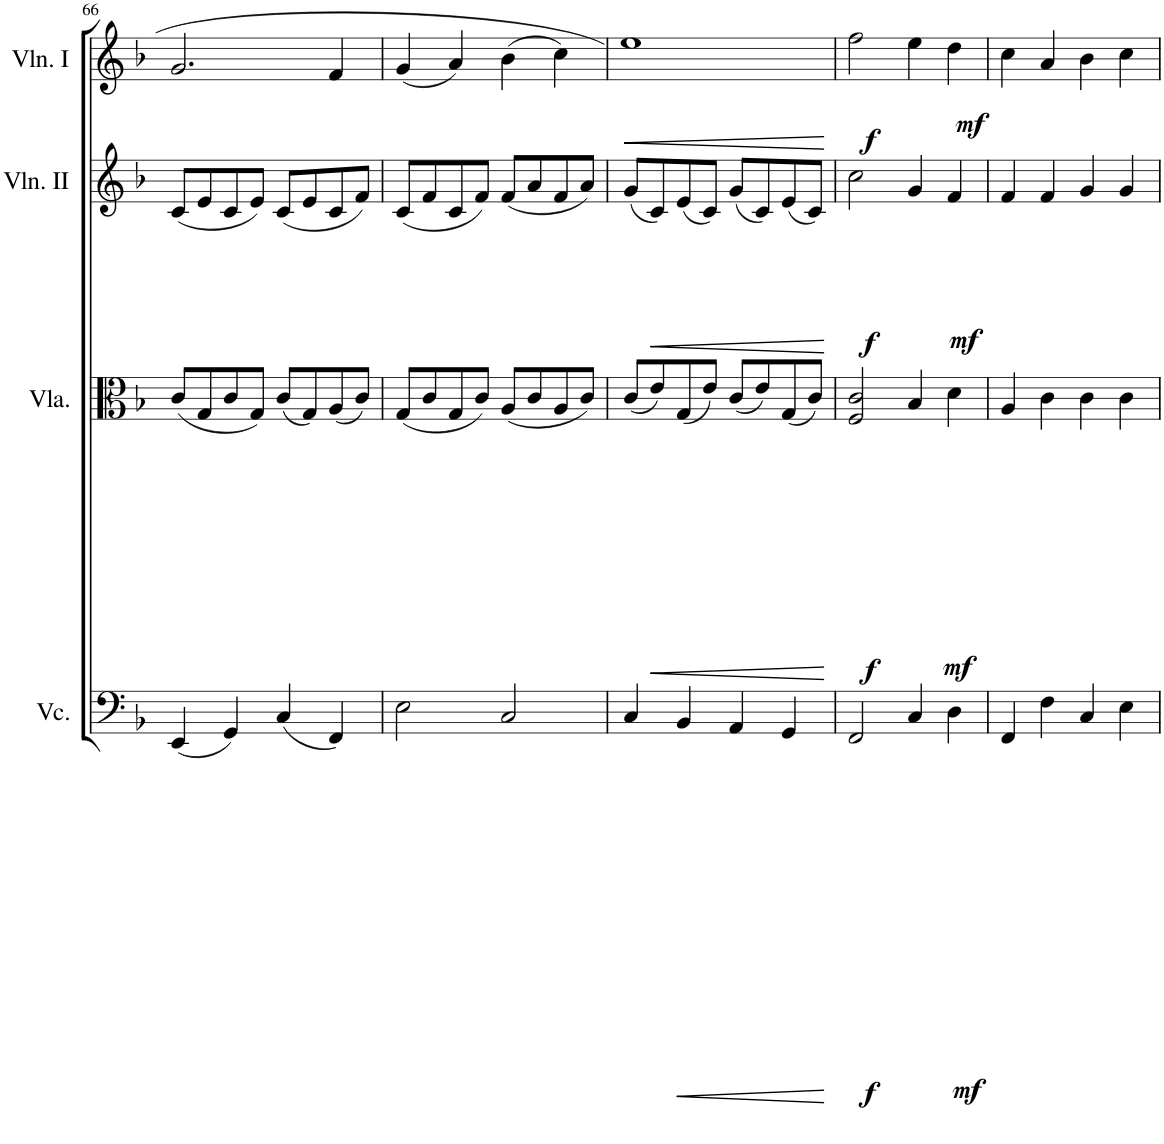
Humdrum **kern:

**kern	**dynam	**kern	**dynam	**kern	**dynam	**kern	**dynam
*part4	*part4	*part3	*part3	*part2	*part2	*part1	*part1
*staff4	*staff4	*staff3	*staff3	*staff2	*staff2	*staff1	*staff1
*I"Cello	*	*I"Viola	*	*I"Violin II	*	*I"Violin I	*
*	*	*I'Vla.	*	*I'Vln. II	*	*I'Vln. I	*
!!LO:PB:g=z
*clefF4	*	*clefC3	*	*clefG2	*	*clefG2	*
*k[b-]	*	*k[b-]	*	*k[b-]	*	*k[b-]	*
*M4/4	*	*M4/4	*	*M4/4	*	*M4/4	*
*met(c)	*	*met(c)	*	*met(c)	*	*met(c)	*
=66	=66	=66	=66	=66	=66	=66	=66
(4EE/	.	(8c/L	.	(8c/L	.	2.g/	.
.	.	8G/	.	8e/	.	.	.
4GG/)	.	8c/	.	8c/	.	.	.
.	.	8G/J)	.	8e/J)	.	.	.
(4C/	.	(8c/L	.	(8c/L	.	.	.
.	.	8G/)	.	8e/	.	.	.
4FF/)	.	(8A/	.	8c/	.	4f/	.
.	.	8c/J)	.	8f/J)	.	.	.
=67	=67	=67	=67	=67	=67	=67	=67
2E\	.	(8G/L	.	(8c/L	.	(4g/	.
.	.	8c/	.	8f/	.	.	.
.	.	8G/	.	8c/	.	(4a/)	.
.	.	8c/J)	.	8f/J)	.	.	.
2C/	.	(8A/L	.	(8f/L	.	(4b-\)	.
.	.	8c/	.	8a/	.	.	.
.	.	8A/	.	8f/	.	4cc\)	.
.	.	8c/J)	.	8a/J)	.	.	.
=68	=68	=68	=68	=68	=68	=68	=68
!	!	!	!	!	!	!	!LO:HP:b
4C/	.	(8c/L	.	(8g/L	.	1ee	<
!	!	!	!LO:HP:b	!	!LO:HP:b	!	!
.	.	8e/)	<	8c/)	<	.	.
4BB-/	.	(8G/	.	(8e/	.	.	.
.	.	8e/J)	.	8c/J)	.	.	.
4AA/	.	(8c/L	.	(8g/L	.	.	.
.	.	8e/)	.	8c/)	.	.	.
4GG/	.	(8G/	.	(8e/	.	.	.
.	.	8c/J)	.	8c/J)	.	.	.
.	.	.	[	.	[	.	[
=69	=69	=69	=69	=69	=69	=69	=69
!	!LO:DY:b	!	!LO:DY:b	!	!LO:DY:b	!	!LO:DY:b
2FF/	f	2F/ 2c/	f	2cc\	f	2ff\	f
!	!LO:DY:b	!	!LO:DY:b	!	!LO:DY:b	!	!LO:DY:b
4C/	mf	4B-/	mf	4g/	mf	4ee\	mf
4D\	.	4d\	.	4f/	.	4dd\	.
=70	=70	=70	=70	=70	=70	=70	=70
4FF/	.	4A/	.	4f/	.	4cc\	.
4F\	.	4c\	.	4f/	.	4a/	.
4C/	.	4c\	.	4g/	.	4b-\	.
4E\	.	4c\	.	4g/	.	4cc\	.
=	=	=	=	=	=	=	=
*-	*-	*-	*-	*-	*-	*-	*-
